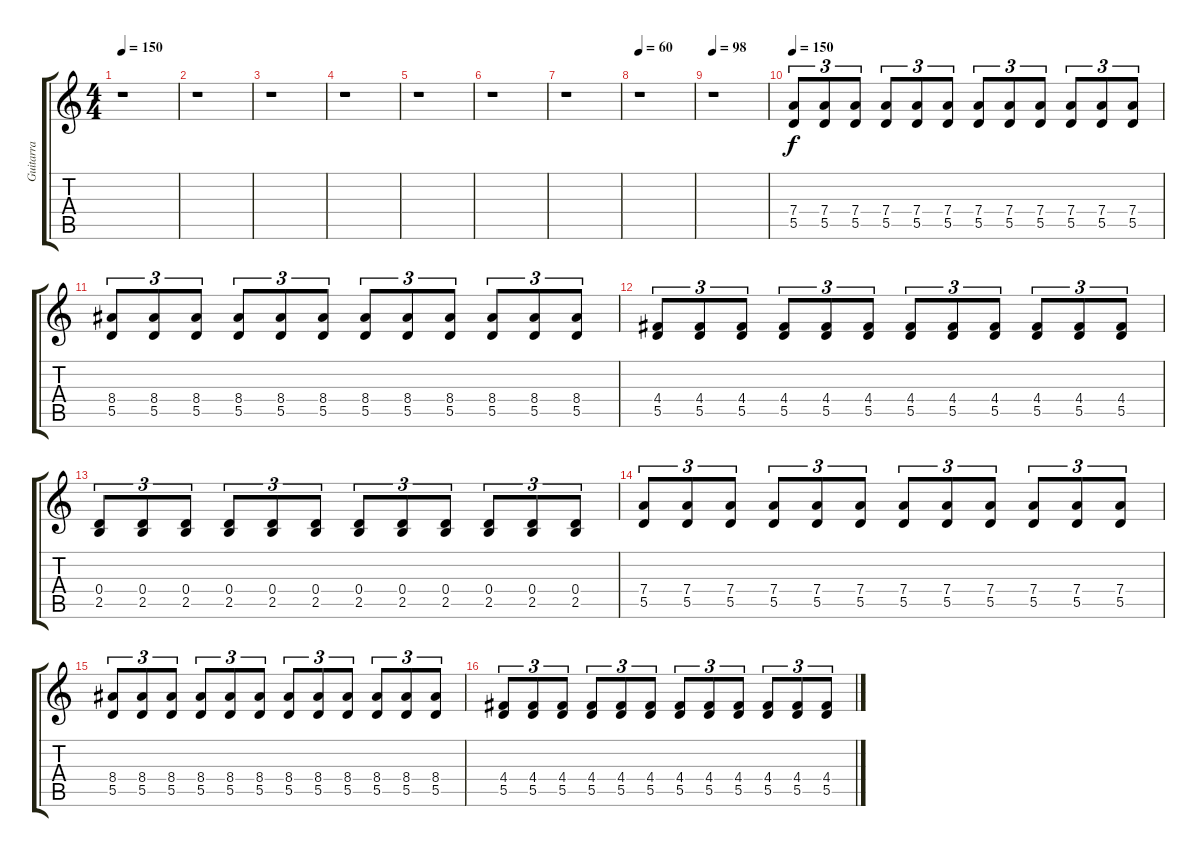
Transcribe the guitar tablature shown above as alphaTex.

\track ("Guitarra" "Guitarra") {instrument distortionguitar}
\staff {score tabs}
\tuning (E4 B3 G3 D3 A2 E2) {hide}
\ts (4 4)
\tempo 150
\clef g2
\ks c
r.1{dy f} |
r.1 |
r.1 |
r.1 |
r.1 |
r.1 |
r.1 |
\tempo 60
r.1 |
\tempo 98
r.1 |
\tempo 150
(7.4 5.5).8{tu (3 2)} (7.4 5.5).8{tu (3 2)} (7.4 5.5).8{tu (3 2)} (7.4 5.5).8{tu (3 2)} (7.4 5.5).8{tu (3 2)} (7.4 5.5).8{tu (3 2)} (7.4 5.5).8{tu (3 2)} (7.4 5.5).8{tu (3 2)} (7.4 5.5).8{tu (3 2)} (7.4 5.5).8{tu (3 2)} (7.4 5.5).8{tu (3 2)} (7.4 5.5).8{tu (3 2)} |
(8.4 5.5).8{tu (3 2)} (8.4 5.5).8{tu (3 2)} (8.4 5.5).8{tu (3 2)} (8.4 5.5).8{tu (3 2)} (8.4 5.5).8{tu (3 2)} (8.4 5.5).8{tu (3 2)} (8.4 5.5).8{tu (3 2)} (8.4 5.5).8{tu (3 2)} (8.4 5.5).8{tu (3 2)} (8.4 5.5).8{tu (3 2)} (8.4 5.5).8{tu (3 2)} (8.4 5.5).8{tu (3 2)} |
(4.4 5.5).8{tu (3 2)} (4.4 5.5).8{tu (3 2)} (4.4 5.5).8{tu (3 2)} (4.4 5.5).8{tu (3 2)} (4.4 5.5).8{tu (3 2)} (4.4 5.5).8{tu (3 2)} (4.4 5.5).8{tu (3 2)} (4.4 5.5).8{tu (3 2)} (4.4 5.5).8{tu (3 2)} (4.4 5.5).8{tu (3 2)} (4.4 5.5).8{tu (3 2)} (4.4 5.5).8{tu (3 2)} |
(0.4 2.5).8{tu (3 2)} (0.4 2.5).8{tu (3 2)} (0.4 2.5).8{tu (3 2)} (0.4 2.5).8{tu (3 2)} (0.4 2.5).8{tu (3 2)} (0.4 2.5).8{tu (3 2)} (0.4 2.5).8{tu (3 2)} (0.4 2.5).8{tu (3 2)} (0.4 2.5).8{tu (3 2)} (0.4 2.5).8{tu (3 2)} (0.4 2.5).8{tu (3 2)} (0.4 2.5).8{tu (3 2)} |
(7.4 5.5).8{tu (3 2)} (7.4 5.5).8{tu (3 2)} (7.4 5.5).8{tu (3 2)} (7.4 5.5).8{tu (3 2)} (7.4 5.5).8{tu (3 2)} (7.4 5.5).8{tu (3 2)} (7.4 5.5).8{tu (3 2)} (7.4 5.5).8{tu (3 2)} (7.4 5.5).8{tu (3 2)} (7.4 5.5).8{tu (3 2)} (7.4 5.5).8{tu (3 2)} (7.4 5.5).8{tu (3 2)} |
(8.4 5.5).8{tu (3 2)} (8.4 5.5).8{tu (3 2)} (8.4 5.5).8{tu (3 2)} (8.4 5.5).8{tu (3 2)} (8.4 5.5).8{tu (3 2)} (8.4 5.5).8{tu (3 2)} (8.4 5.5).8{tu (3 2)} (8.4 5.5).8{tu (3 2)} (8.4 5.5).8{tu (3 2)} (8.4 5.5).8{tu (3 2)} (8.4 5.5).8{tu (3 2)} (8.4 5.5).8{tu (3 2)} |
(4.4 5.5).8{tu (3 2)} (4.4 5.5).8{tu (3 2)} (4.4 5.5).8{tu (3 2)} (4.4 5.5).8{tu (3 2)} (4.4 5.5).8{tu (3 2)} (4.4 5.5).8{tu (3 2)} (4.4 5.5).8{tu (3 2)} (4.4 5.5).8{tu (3 2)} (4.4 5.5).8{tu (3 2)} (4.4 5.5).8{tu (3 2)} (4.4 5.5).8{tu (3 2)} (4.4 5.5).8{tu (3 2)}
